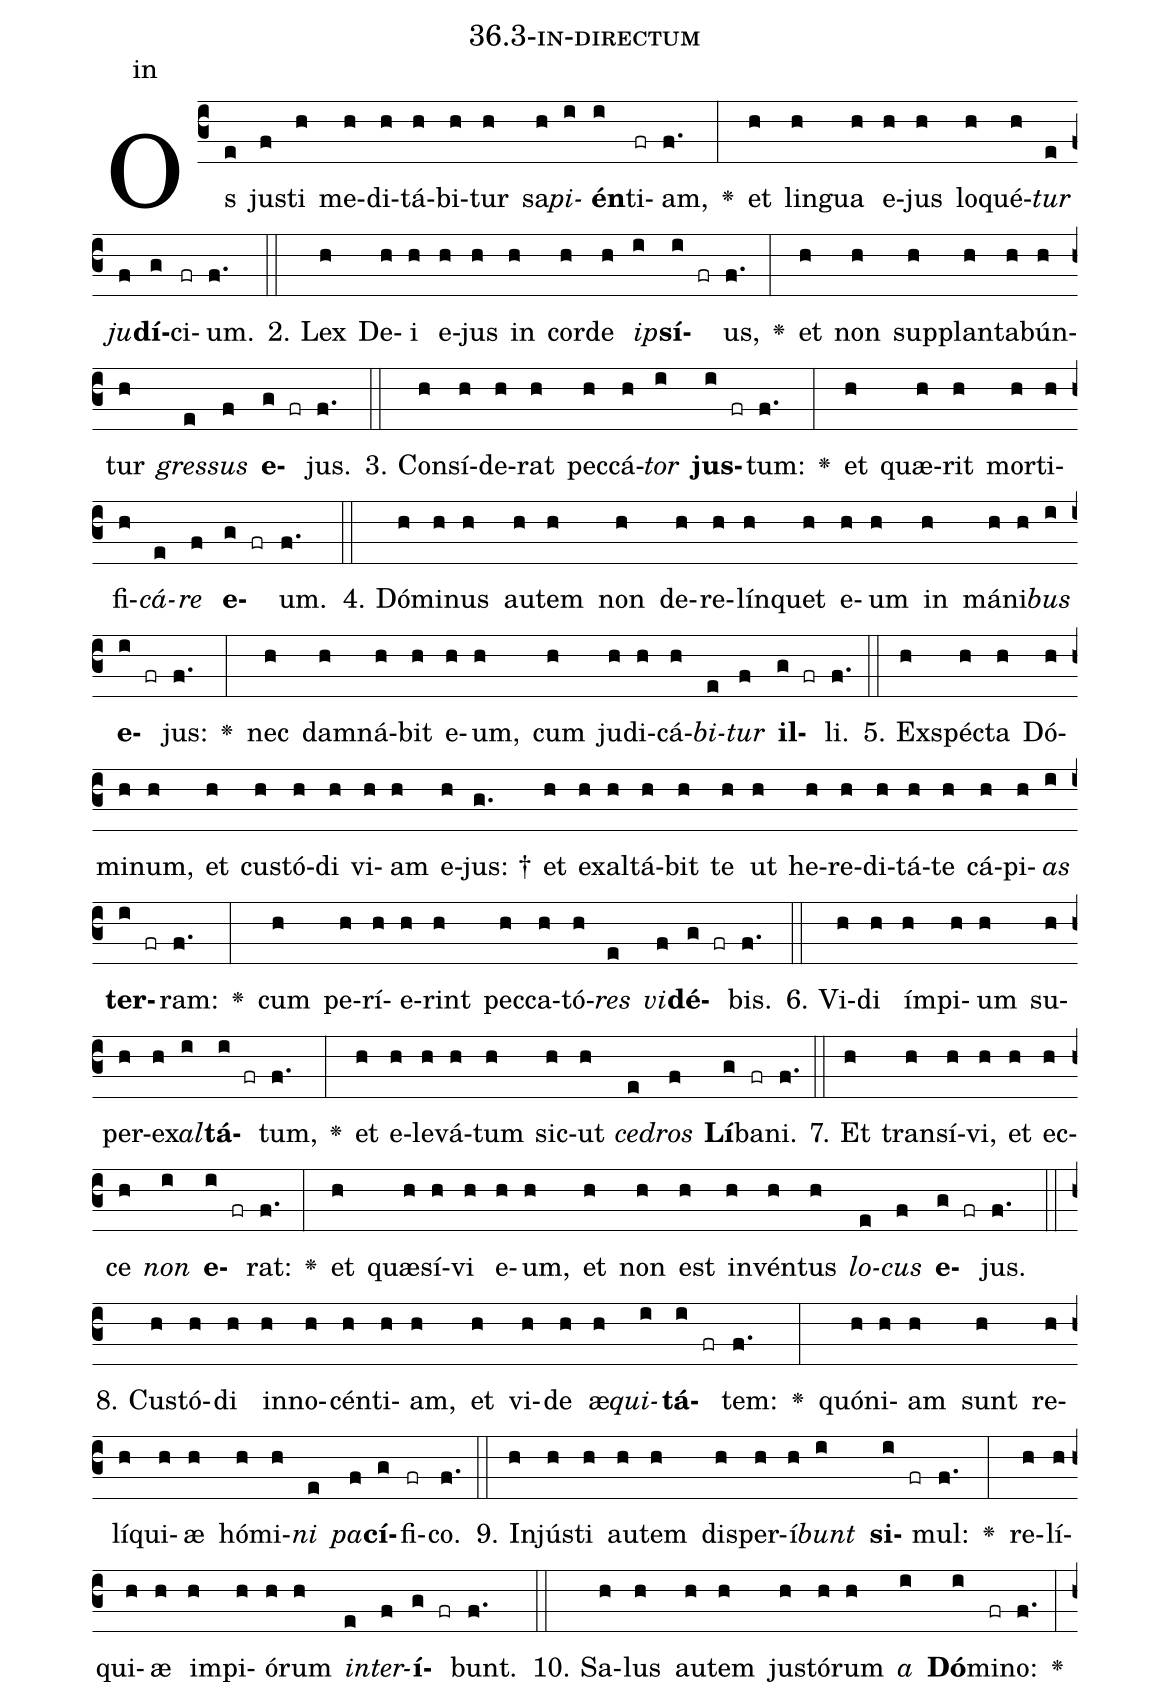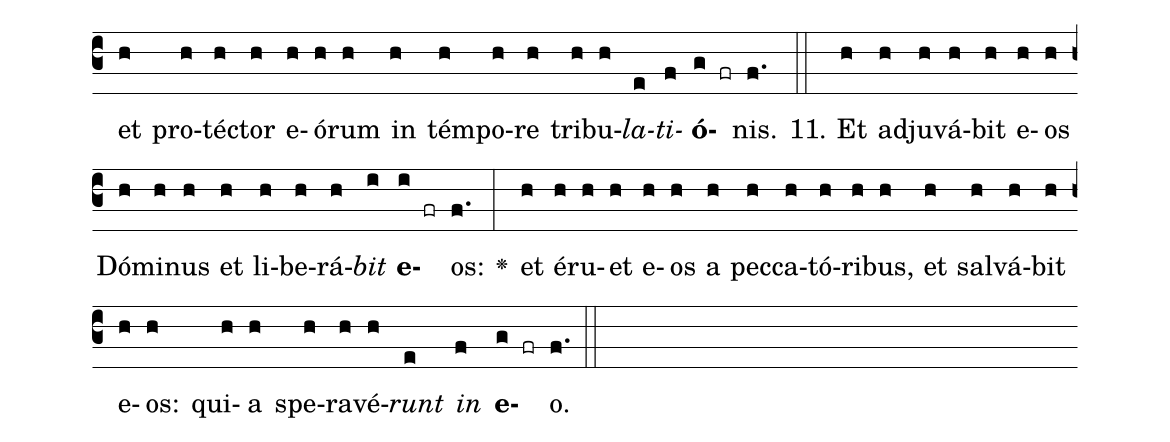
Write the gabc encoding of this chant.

name: 36.3-in-directum;
annotation: in;
%%
(c3)Os(e) jus(f)ti(h) me(h)di(h)tá(h)bi(h)tur(h) sa(h)<i>pi</i>(i)<b>én</b>(i)ti(fr)am,(f.) <v>\greheightstar</v>(:) et(h) lin(h)gua(h) e(h)jus(h) lo(h)qué(h)<i>tur</i>(e) <i>ju</i>(f)<b>dí</b>(g)ci(fr)um.(f.) (::)
2. Lex(h) De(h)i(h) e(h)jus(h) in(h) cor(h)de(h) <i>ip</i>(i)<b>sí</b>(i fr)us,(f.) <v>\greheightstar</v>(:) et(h) non(h) sup(h)plan(h)ta(h)bún(h)tur(h) <i>gres</i>(e)<i>sus</i>(f) <b>e</b>(g fr)jus.(f.) (::)
3. Con(h)sí(h)de(h)rat(h) pec(h)cá(h)<i>tor</i>(i) <b>jus</b>(i fr)tum:(f.) <v>\greheightstar</v>(:) et(h) quæ(h)rit(h) mor(h)ti(h)fi(h)<i>cá</i>(e)<i>re</i>(f) <b>e</b>(g fr)um.(f.) (::)
4. Dó(h)mi(h)nus(h) au(h)tem(h) non(h) de(h)re(h)lín(h)quet(h) e(h)um(h) in(h) má(h)ni(h)<i>bus</i>(i) <b>e</b>(i fr)jus:(f.) <v>\greheightstar</v>(:) nec(h) dam(h)ná(h)bit(h) e(h)um,(h) cum(h) ju(h)di(h)cá(h)<i>bi</i>(e)<i>tur</i>(f) <b>il</b>(g fr)li.(f.) (::)
5. Ex(h)spéc(h)ta(h) Dó(h)mi(h)num,(h) et(h) cus(h)tó(h)di(h) vi(h)am(h) e(h)jus: †(g.) et(h) ex(h)al(h)tá(h)bit(h) te(h) ut(h) he(h)re(h)di(h)tá(h)te(h) cá(h)pi(h)<i>as</i>(i) <b>ter</b>(i fr)ram:(f.) <v>\greheightstar</v>(:) cum(h) pe(h)rí(h)e(h)rint(h) pec(h)ca(h)tó(h)<i>res</i>(e) <i>vi</i>(f)<b>dé</b>(g fr)bis.(f.) (::)
6. Vi(h)di(h) ím(h)pi(h)um(h) su(h)per(h)ex(h)<i>al</i>(i)<b>tá</b>(i fr)tum,(f.) <v>\greheightstar</v>(:) et(h) e(h)le(h)vá(h)tum(h) sic(h)ut(h) <i>ce</i>(e)<i>dros</i>(f) <b>Lí</b>(g)ba(fr)ni.(f.) (::)
7. Et(h) trans(h)í(h)vi,(h) et(h) ec(h)ce(h) <i>non</i>(i) <b>e</b>(i fr)rat:(f.) <v>\greheightstar</v>(:) et(h) quæ(h)sí(h)vi(h) e(h)um,(h) et(h) non(h) est(h) in(h)vén(h)tus(h) <i>lo</i>(e)<i>cus</i>(f) <b>e</b>(g fr)jus.(f.) (::)
8. Cus(h)tó(h)di(h) in(h)no(h)cén(h)ti(h)am,(h) et(h) vi(h)de(h) æ(h)<i>qui</i>(i)<b>tá</b>(i fr)tem:(f.) <v>\greheightstar</v>(:) quón(h)i(h)am(h) sunt(h) re(h)lí(h)qui(h)æ(h) hó(h)mi(h)<i>ni</i>(e) <i>pa</i>(f)<b>cí</b>(g)fi(fr)co.(f.) (::)
9. In(h)jús(h)ti(h) au(h)tem(h) dis(h)per(h)í(h)<i>bunt</i>(i) <b>si</b>(i fr)mul:(f.) <v>\greheightstar</v>(:) re(h)lí(h)qui(h)æ(h) im(h)pi(h)ó(h)rum(h) <i>in</i>(e)<i>ter</i>(f)<b>í</b>(g fr)bunt.(f.) (::)
10. Sa(h)lus(h) au(h)tem(h) jus(h)tó(h)rum(h) <i>a</i>(i) <b>Dó</b>(i)mi(fr)no:(f.) <v>\greheightstar</v>(:) et(h) pro(h)téc(h)tor(h) e(h)ó(h)rum(h) in(h) tém(h)po(h)re(h) tri(h)bu(h)<i>la</i>(e)<i>ti</i>(f)<b>ó</b>(g fr)nis.(f.) (::)
11. Et(h) ad(h)ju(h)vá(h)bit(h) e(h)os(h) Dó(h)mi(h)nus(h) et(h) li(h)be(h)rá(h)<i>bit</i>(i) <b>e</b>(i fr)os:(f.) <v>\greheightstar</v>(:) et(h) é(h)ru(h)et(h) e(h)os(h) a(h) pec(h)ca(h)tó(h)ri(h)bus,(h) et(h) sal(h)vá(h)bit(h) e(h)os:(h) qui(h)a(h) spe(h)ra(h)vé(h)<i>runt</i>(e) <i>in</i>(f) <b>e</b>(g fr)o.(f.) (::)
